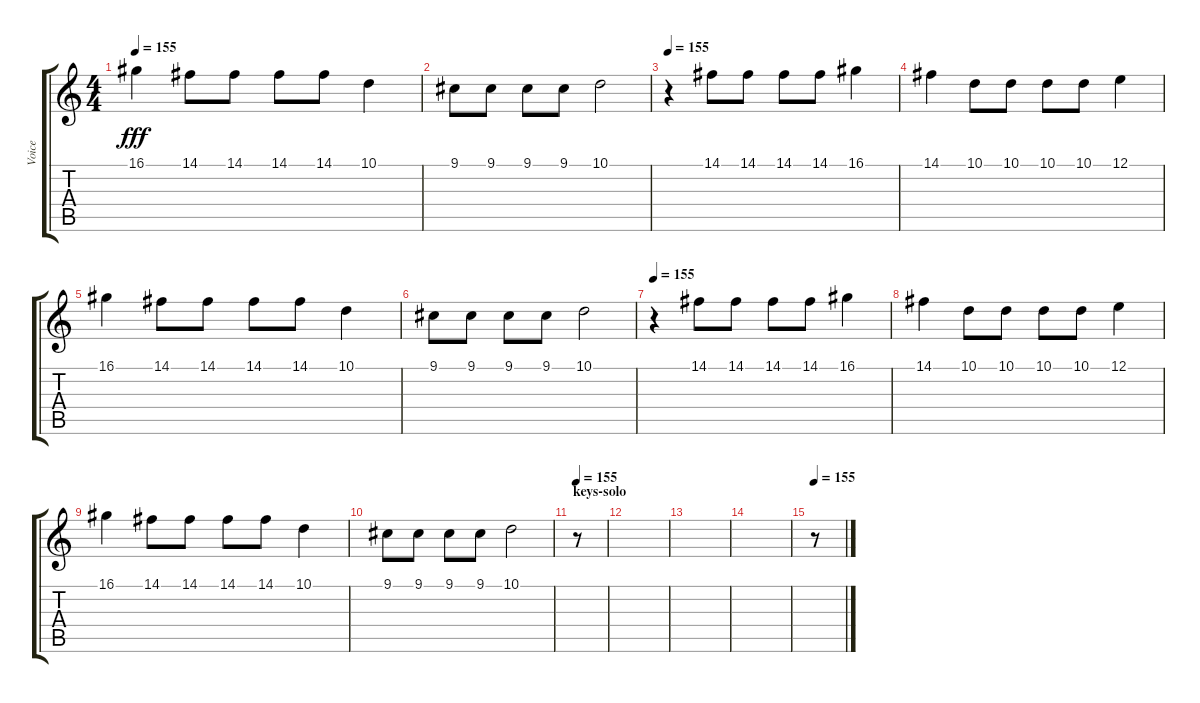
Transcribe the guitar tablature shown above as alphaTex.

\track ("Voice" "Voice") {instrument choiraahs}
\staff {score tabs}
\tuning (E4 B3 G3 D3 A2 E2) {hide}
\ts (4 4)
\tempo 155
\clef g2
\ks c
16.1.4{dy fff} 14.1.8 14.1.8 14.1.8 14.1.8 10.1.4 |
9.1.8 9.1.8 9.1.8 9.1.8 10.1.2 |
\tempo 155
r.4 14.1.8 14.1.8 14.1.8 14.1.8 16.1.4 |
14.1.4 10.1.8 10.1.8 10.1.8 10.1.8 12.1.4 |
16.1.4 14.1.8 14.1.8 14.1.8 14.1.8 10.1.4 |
9.1.8 9.1.8 9.1.8 9.1.8 10.1.2 |
\tempo 155
r.4 14.1.8 14.1.8 14.1.8 14.1.8 16.1.4 |
14.1.4 10.1.8 10.1.8 10.1.8 10.1.8 12.1.4 |
16.1.4 14.1.8 14.1.8 14.1.8 14.1.8 10.1.4 |
9.1.8 9.1.8 9.1.8 9.1.8 10.1.2 |
\section ("" "keys-solo")
\tempo 155
r.8 |
|
|
|
\tempo 155
r.8
